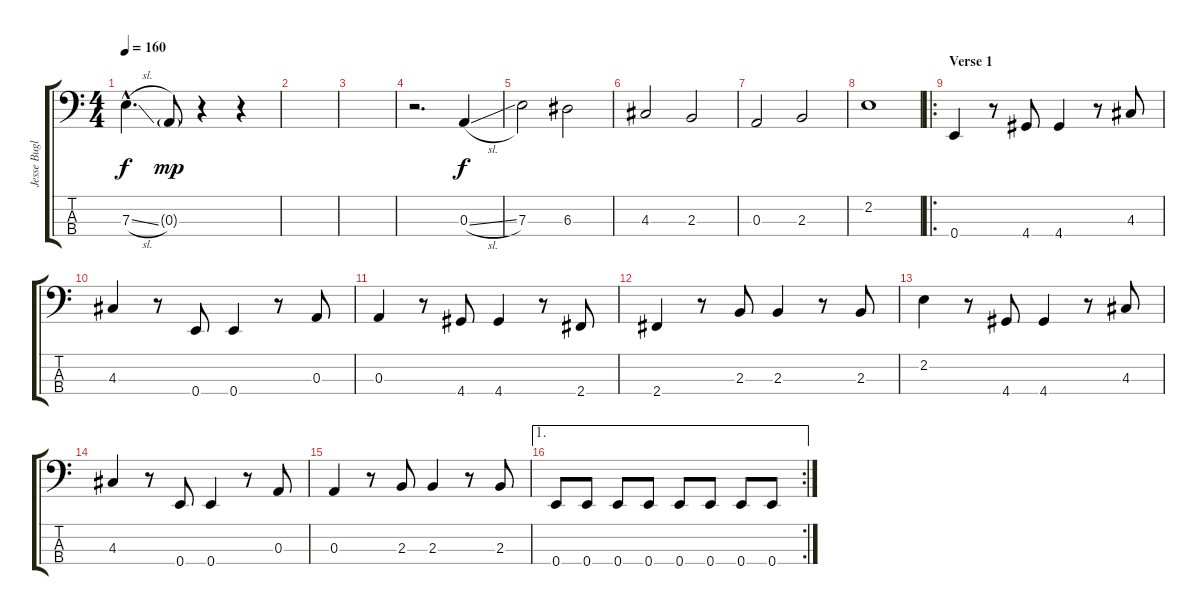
\track ("Jesse Buglione" "Jesse Bugl") {instrument electricbassfinger}
\staff {score tabs}
\tuning (G2 D2 A1 E1) {hide}
\ts (4 4)
\tempo 160
\clef f4
\ks c
7.3{sl hac}.4{d dy f instrument electricbassfinger} 0.3{g}.8{dy mp} r.4 r.4 |
|
|
r.2{d} 0.3{sl}.4{dy f} |
7.3.2 6.3.2 |
4.3.2 2.3.2 |
0.3.2 2.3.2 |
2.2.1 |
\ro
\section ("" "Verse 1")
0.4.4 r.8 4.4.8 4.4.4 r.8 4.3.8 |
4.3.4 r.8 0.4.8 0.4.4 r.8 0.3.8 |
0.3.4 r.8 4.4.8 4.4.4 r.8 2.4.8 |
2.4.4 r.8 2.3.8 2.3.4 r.8 2.3.8 |
2.2.4 r.8 4.4.8 4.4.4 r.8 4.3.8 |
4.3.4 r.8 0.4.8 0.4.4 r.8 0.3.8 |
0.3.4 r.8 2.3.8 2.3.4 r.8 2.3.8 |
\ae 1
\rc 2
0.4.8 0.4.8 0.4.8 0.4.8 0.4.8 0.4.8 0.4.8 0.4.8
